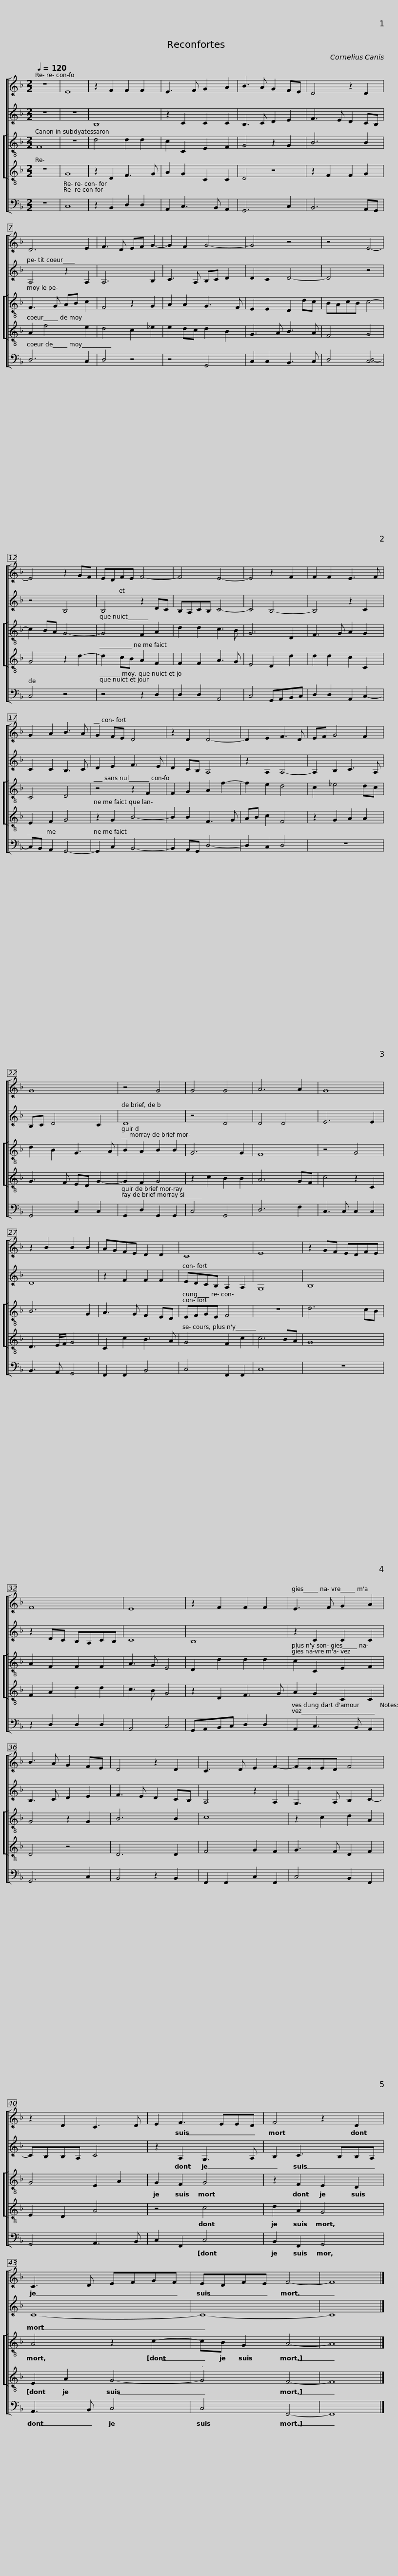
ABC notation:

X:1
%%score [ 1 2 [ 3 4 ] 5 ]
L:1/8
Q:1/4=120
M:2/2
I:linebreak $
K:F
V:1 treble
V:2 treble
V:3 treble-8
V:4 treble-8
V:5 bass
V:1
 z8 | E8 | z2 F2 F2 F2 | E3 F G2 A2 | B3 A G2 FE | %5
 D4 z2 D2 |$ D6 E2 | F3 D EF G2- | G2 F2 G4- | G4 z4 | %10
 z4 E4- | E4 z2 GF |$ EDFE F4- | F4 E4- | E4 z2 F2 | %15
 F2 F2 E3 F | G2 A2 B3 A |$ G2 FE D4 | z2 D2 D4- | D2 E2 F3 D | %20
 EF G4 F2 | G8 |$ z4 G4 | G4 G4 | A6 A2 | %25
 G8 | z2 B2 B2 B2 | AGFE D2 D2 |$ C8 | E8 | %30
 z2 GF EDFE | F8 | E8 | z2 F2 F2 F2 |$ E3 F G2 A2 | %35
 B3 A G2 FE | D4 z2 D2 | C3 D E2 F2- | FEED F4 |$ z2 D2 C3 D |$ %40
 E2 F3 EED | F4 z2 D2 | C3 D EFGF | EDFE F4- | F8 |] %45
V:2
 z8 | z8 | B,8 | z2 C2 C2 C2 | B,3 C D2 E2 | %5
 F3 E D2 CB, |$ A,4 z2 A,2 | A,6 B,2 | C3 A, B,C D2 | D2 C2 D4- | %10
 D4 z4 | z4 B,4 |$ B,4 z2 DC | B,A,CB, C4- | C4 B,4- | %15
 B,4 z2 C2 | C2 C2 B,3 C |$ D2 E2 F3 E | D2 CB, A,4 | z2 A,2 A,4- | %20
 A,2 B,2 C3 A, | B,C D4 C2 |$ D8 | z4 D4 | D4 D4 | %25
 E6 E2 | D8 | z2 F2 F2 F2 |$ EDCB, A,2 A,2 | G,8 | %30
 B,8 | z2 DC B,A,CB, | C8 | B,8 |$ z2 C2 C2 C2 | %35
 B,3 C D2 E2 | F3 E D2 CB, | A,4 z2 A,2 | G,3 A, B,2 C2- |$ CB,B,A, C4 |$ %40
 z2 A,2 G,3 A, | B,2 C3 B,B,A, | C8- | C8- | C8 |] %45
V:3
 F8 | z8 | d4 d2 d2 | c2 C2 E2 F2 | G4 z2 G2 | %5
 B6 B2 |$ F3 G AB c2 | F4 z2 G2 | A2 A2 G3 F | E2 E2 D2 dc | %10
 BAcB c4- | c2 BA G4- |$ G4 F2 A2 | d2 d2 c3 B | G6 D2 | %15
 F3 G A2 G2 | C4 D4 |$ z4 z2 F2 | F2 G2 A2 f2- | f2 e2 d4 | %20
 c2 _e4 dc | d2 B2 G3 A |$ B2 A2 B2 B2 | G6 G2 | F8 | %25
 z4 G4 | B6 G2 | A3 G F2 ED |$ EFGE F4 | z8 | %30
 d6 cB | A2 F2 F2 F2 | A3 G E4 | D2 d2 d2 d2 |$ c2 C2 E2 F2 | %35
 G4 z2 G2 | B6 B2 | c8 | z2 c2 d2 A2 |$ G4 E2 A2 |$ %40
 G2 F2 G4 | z2 F2 E2 D2 | A4 z2 c2- | cB G2 A4- | A8 |] %45
V:4
 z8 | G8 | z2 D2 F3 G | A2 G2 C2 C2 | D4 z4 | %5
 z2 F2 F2 G2 |$ A2 f4 e2 | d4 c2 _e2 | e2 dc d2 B2 | G3 A B3 A | %10
 F4 G4 | G4 z2 d2- |$ d2 cB A2 F2 | F2 F2 A3 G | E4 D2 d2 | %15
 d2 d2 c2 C2 | E2 F2 G4 |$ z2 G2 B4- | B2 B2 F3 G | AB c2 F4 | %20
 z2 G2 A2 A2 | G3 F ED G2- |$ G2 F2 G4 | z2 c2 B2 B2 | A6 GF | %25
 c4 z2 C2 | D3 E/F/ G4 | C2 c2 B3 A |$ G4 F2 c2 | c6 BA | %30
 G8 | F2 A2 d2 d2 | c3 B G4 | z2 D2 F3 G |$ A2 G2 C2 C2 | %35
 D4 z4 | D6 D2 | F4 G2 F2 | G3 F D2 F2 |$ E2 D2 A4 |$ %40
 z4 c4 | d2 A2 G4 | E2 A2 G4- | G4 F4- | F8 |] %45
V:5
 z8 | C,8 | z2 B,,2 D,2 D,2 | A,,2 C,3 B,, A,,2 | G,,6 C,2 | %5
 B,,6 A,,G,, |$ D,6 C,2 | D,4 z4 | z4 G,,4 | C,2 C,2 B,,3 C, | %10
 D,4 [C,D,-]4 | C,4 z4 |$ z4 z2 D,2 | D,2 D,2 A,,4 | C,4 G,,A,,B,,C, | %15
 D,2 D,2 A,,2 C,2- | C,B,, A,,2 G,,4- |$ G,,2 C,2 B,,4- | B,,2 A,,G,, D,4- | D,2 C,2 D,4 | %20
 z8 | G,,4 C,2 C,2 |$ G,,2 D,2 G,,2 G,,2 | C,4 G,,4 | D,6 F,2 | %25
 C,3 C, C,2 C,2 | B,,3 A,, G,,4 | F,,2 F,,2 B,,4 |$ C,4 F,,2 F,,2 | C,8 | %30
 z8 | z2 D,2 D,2 D,2 | A,,4 C,4 | G,,A,,B,,C, D,2 D,2 |$ A,,2 C,3 B,, A,,2 | %35
 G,,6 C,2 | B,,4 z2 B,,2 | F,,2 F,,2 C,2 F,,2 | C,4 B,,2 F,,2 |$ G,,4 A,,3 B,, |$ %40
 C,2 F,,2 C,4 | B,,2 F,,2 G,,4 | A,,3 B,, C,4 | C,4 F,,4- | F,,8 |] %45
